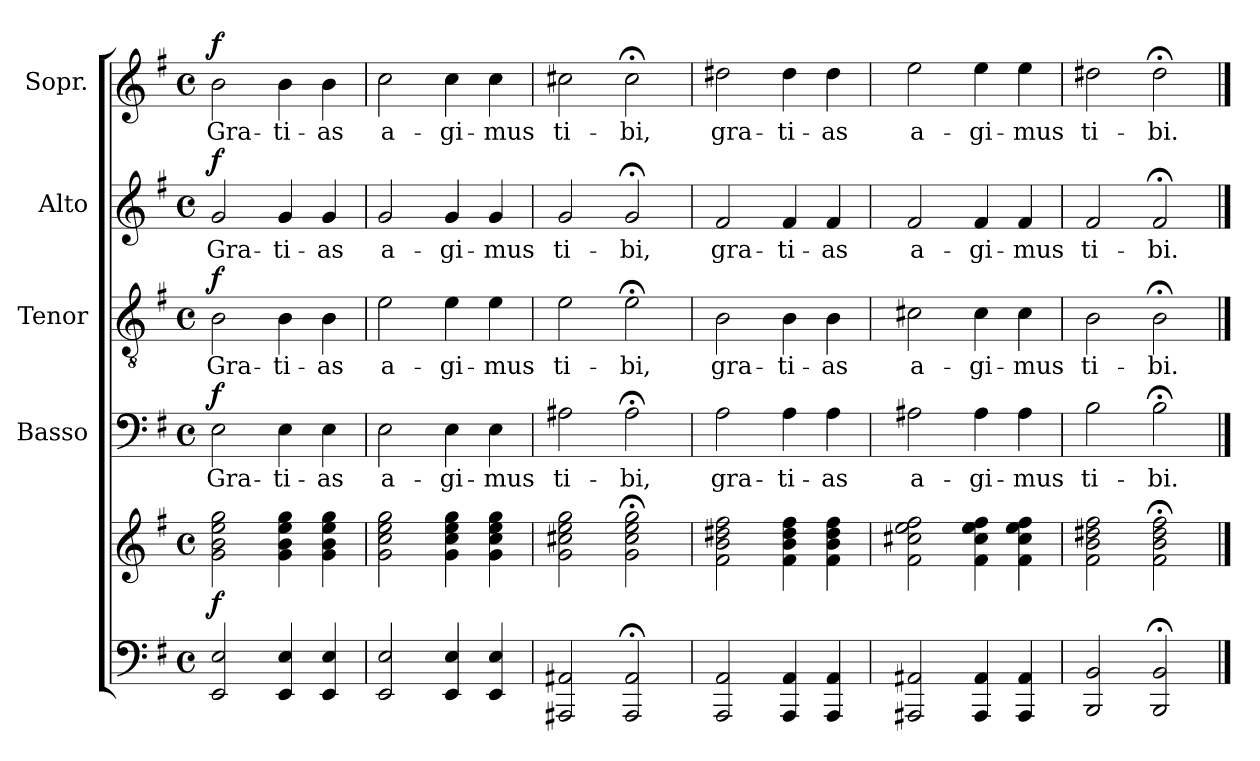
**kern	**kern	**dynam	**kern	**text	**dynam	**kern	**text	**dynam	**kern	**text	**dynam	**kern	**text	**dynam
*part6	*part5	*part5	*part4	*part4	*part4	*part3	*part3	*part3	*part2	*part2	*part2	*part1	*part1	*part1
*staff6	*staff5	*staff5	*staff4	*staff4	*staff4	*staff3	*staff3	*staff3	*staff2	*staff2	*staff2	*staff1	*staff1	*staff1
*	*	*	*I"Basso	*	*	*I"Tenor	*	*	*I"Alto	*	*	*I"Sopr.	*	*
*clefF4	*clefG2	*	*clefF4	*	*	*clefGv2	*	*	*clefG2	*	*	*clefG2	*	*
*k[f#]	*k[f#]	*	*k[f#]	*	*	*k[f#]	*	*	*k[f#]	*	*	*k[f#]	*	*
*G:	*G:	*	*G:	*	*	*G:	*	*	*G:	*	*	*G:	*	*
*M4/4	*M4/4	*	*M4/4	*	*	*M4/4	*	*	*M4/4	*	*	*M4/4	*	*
*met(c)	*met(c)	*	*met(c)	*	*	*met(c)	*	*	*met(c)	*	*	*met(c)	*	*
=1	=1	=1	=1	=1	=1	=1	=1	=1	=1	=1	=1	=1	=1	=1
!	!	!LO:DY:b	!	!LO:LY:b	!LO:DY:a	!	!LO:LY:b	!LO:DY:a	!	!LO:LY:b	!LO:DY:a	!	!LO:LY:b	!LO:DY:a
2EE/ 2E/	2g\ 2b\ 2ee\ 2gg\	f	2E\	Gra-	f	2B\	Gra-	f	2g/	Gra-	f	2b\	Gra-	f
!	!	!	!	!LO:LY:b	!	!	!LO:LY:b	!	!	!LO:LY:b	!	!	!LO:LY:b	!
4EE/ 4E/	4g\ 4b\ 4ee\ 4gg\	.	4E\	-ti-	.	4B\	-ti-	.	4g/	-ti-	.	4b\	-ti-	.
!	!	!	!	!LO:LY:b	!	!	!LO:LY:b	!	!	!LO:LY:b	!	!	!LO:LY:b	!
4EE/ 4E/	4g\ 4b\ 4ee\ 4gg\	.	4E\	-as	.	4B\	-as	.	4g/	-as	.	4b\	-as	.
=2	=2	=2	=2	=2	=2	=2	=2	=2	=2	=2	=2	=2	=2	=2
!	!	!	!	!LO:LY:b	!	!	!LO:LY:b	!	!	!LO:LY:b	!	!	!LO:LY:b	!
2EE/ 2E/	2g\ 2cc\ 2ee\ 2gg\	.	2E\	a-	.	2e\	a-	.	2g/	a-	.	2cc\	a-	.
!	!	!	!	!LO:LY:b	!	!	!LO:LY:b	!	!	!LO:LY:b	!	!	!LO:LY:b	!
4EE/ 4E/	4g\ 4cc\ 4ee\ 4gg\	.	4E\	-gi-	.	4e\	-gi-	.	4g/	-gi-	.	4cc\	-gi-	.
!	!	!	!	!LO:LY:b	!	!	!LO:LY:b	!	!	!LO:LY:b	!	!	!LO:LY:b	!
4EE/ 4E/	4g\ 4cc\ 4ee\ 4gg\	.	4E\	-mus	.	4e\	-mus	.	4g/	-mus	.	4cc\	-mus	.
=3	=3	=3	=3	=3	=3	=3	=3	=3	=3	=3	=3	=3	=3	=3
!	!	!	!	!LO:LY:b	!	!	!LO:LY:b	!	!	!LO:LY:b	!	!	!LO:LY:b	!
2AAA#X/ 2AA#X/	2g\ 2cc#X\ 2ee\ 2gg\	.	2A#X\	ti-	.	2e\	ti-	.	2g/	ti-	.	2cc#X\	ti-	.
!	!	!	!	!LO:LY:b	!	!	!LO:LY:b	!	!	!LO:LY:b	!	!	!LO:LY:b	!
2AAA#/; 2AA#/;	2g\;< 2cc#\;< 2ee\;< 2gg\;<	.	2A#;<\	-bi,	.	2e;<\	-bi,	.	2g;/	-bi,	.	2cc#;<\	-bi,	.
!!LO:LB:g=z
=4	=4	=4	=4	=4	=4	=4	=4	=4	=4	=4	=4	=4	=4	=4
!	!	!	!	!LO:LY:b	!	!	!LO:LY:b	!	!	!LO:LY:b	!	!	!LO:LY:b	!
2AAA/ 2AA/	2f#\ 2b\ 2dd#X\ 2ff#\	.	2A\	gra-	.	2B\	gra-	.	2f#/	gra-	.	2dd#X\	gra-	.
!	!	!	!	!LO:LY:b	!	!	!LO:LY:b	!	!	!LO:LY:b	!	!	!LO:LY:b	!
4AAA/ 4AA/	4f#\ 4b\ 4dd#\ 4ff#\	.	4A\	-ti-	.	4B\	-ti-	.	4f#/	-ti-	.	4dd#\	-ti-	.
!	!	!	!	!LO:LY:b	!	!	!LO:LY:b	!	!	!LO:LY:b	!	!	!LO:LY:b	!
4AAA/ 4AA/	4f#\ 4b\ 4dd#\ 4ff#\	.	4A\	-as	.	4B\	-as	.	4f#/	-as	.	4dd#\	-as	.
=5	=5	=5	=5	=5	=5	=5	=5	=5	=5	=5	=5	=5	=5	=5
!	!	!	!	!LO:LY:b	!	!	!LO:LY:b	!	!	!LO:LY:b	!	!	!LO:LY:b	!
2AAA#X/ 2AA#X/	2f#\ 2cc#X\ 2ee\ 2ff#\	.	2A#X\	a-	.	2c#X\	a-	.	2f#/	a-	.	2ee\	a-	.
!	!	!	!	!LO:LY:b	!	!	!LO:LY:b	!	!	!LO:LY:b	!	!	!LO:LY:b	!
4AAA#/ 4AA#/	4f#\ 4cc#\ 4ee\ 4ff#\	.	4A#\	-gi-	.	4c#\	-gi-	.	4f#/	-gi-	.	4ee\	-gi-	.
!	!	!	!	!LO:LY:b	!	!	!LO:LY:b	!	!	!LO:LY:b	!	!	!LO:LY:b	!
4AAA#/ 4AA#/	4f#\ 4cc#\ 4ee\ 4ff#\	.	4A#\	-mus	.	4c#\	-mus	.	4f#/	-mus	.	4ee\	-mus	.
=6	=6	=6	=6	=6	=6	=6	=6	=6	=6	=6	=6	=6	=6	=6
!	!	!	!	!LO:LY:b	!	!	!LO:LY:b	!	!	!LO:LY:b	!	!	!LO:LY:b	!
2BBB/ 2BB/	2f#\ 2b\ 2dd#X\ 2ff#\	.	2B\	ti-	.	2B\	ti-	.	2f#/	ti-	.	2dd#X\	ti-	.
!	!	!	!	!LO:LY:b	!	!	!LO:LY:b	!	!	!LO:LY:b	!	!	!LO:LY:b	!
2BBB/; 2BB/;	2f#\;< 2b\;< 2dd#\;< 2ff#\;<	.	2B;<\	-bi.	.	2B;<\	-bi.	.	2f#;/	-bi.	.	2dd#;<\	-bi.	.
==	==	==	==	==	==	==	==	==	==	==	==	==	==	==
*-	*-	*-	*-	*-	*-	*-	*-	*-	*-	*-	*-	*-	*-	*-
